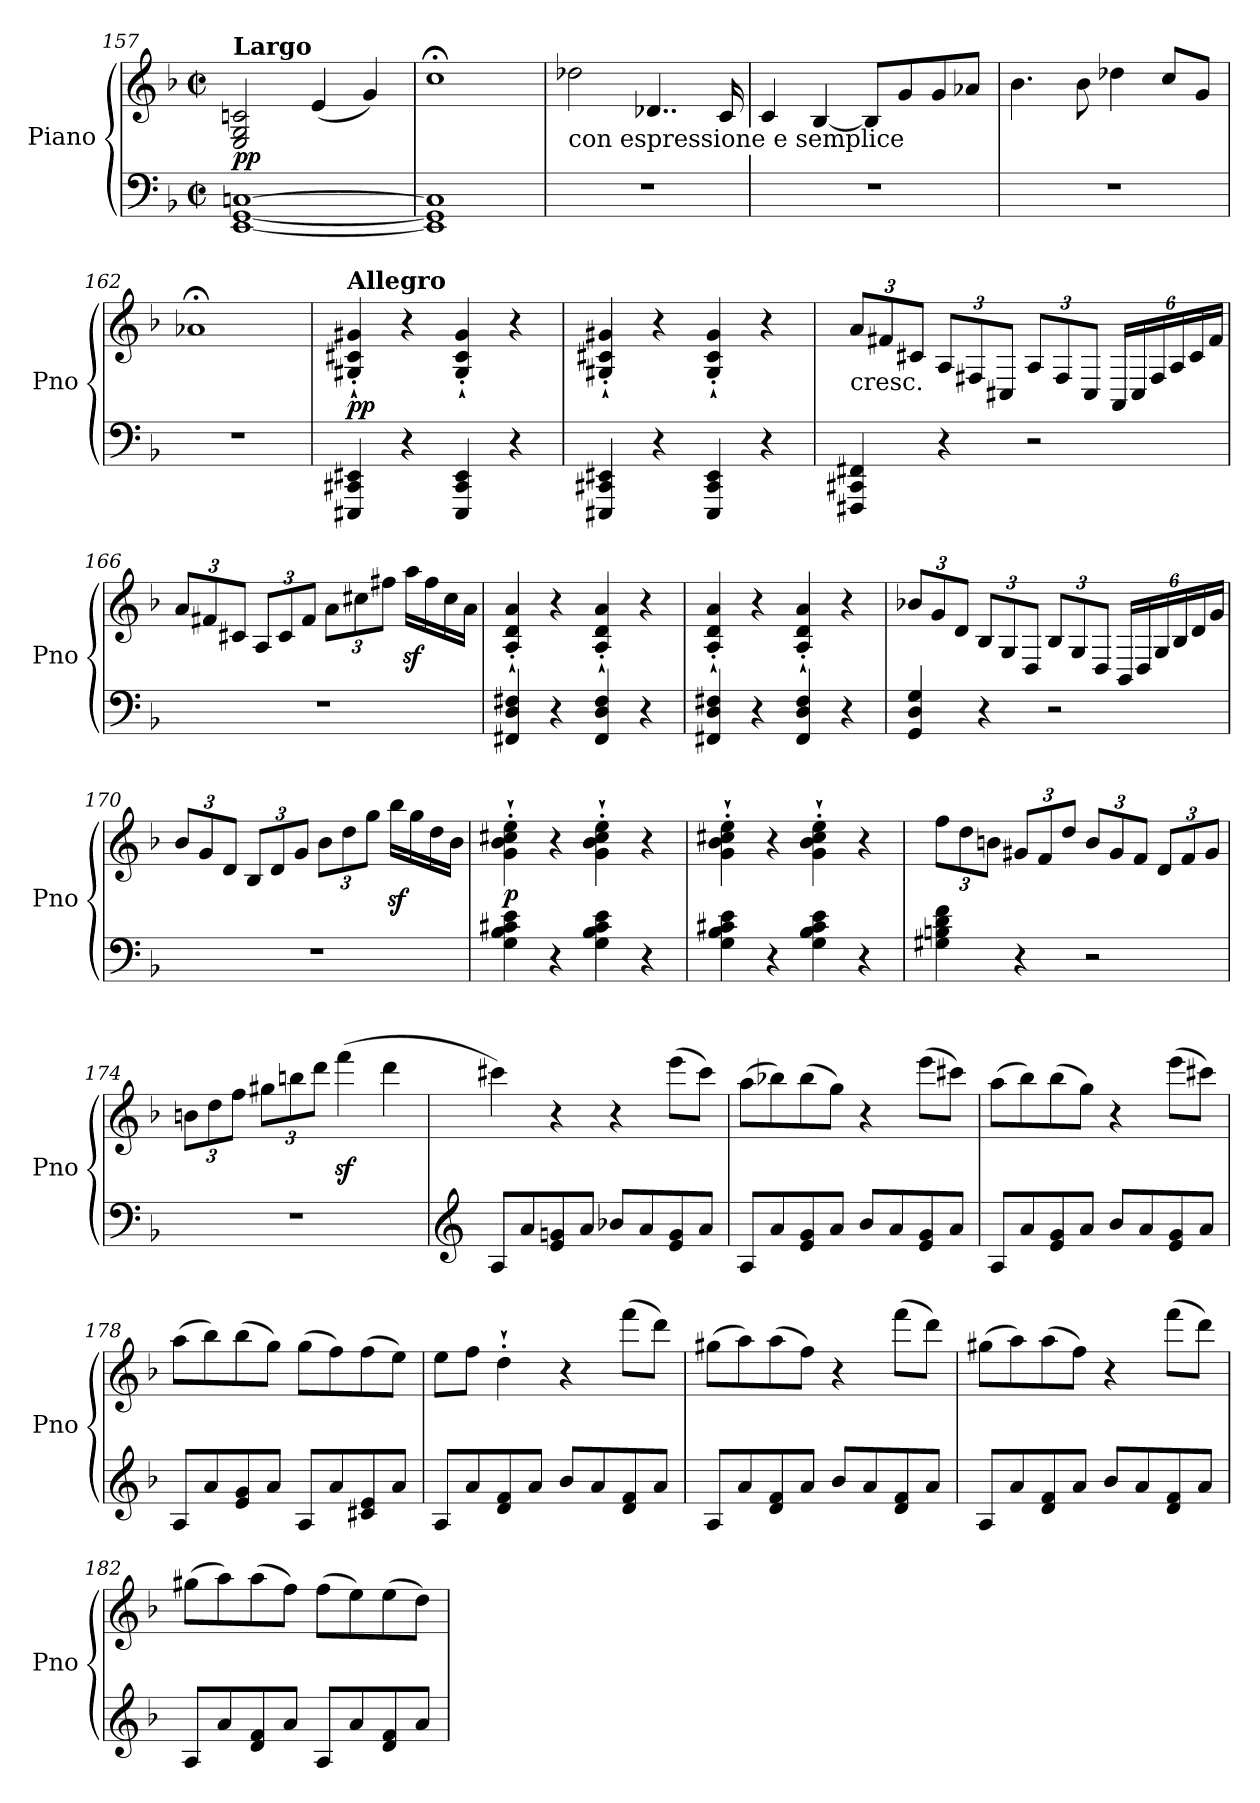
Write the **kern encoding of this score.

**kern	**kern	**dynam
*part1	*part1	*part1
*staff2	*staff1	*staff1/2
*I"Piano	*	*
*I'Pno	*	*
*clefF4	*clefG2	*
*k[b-]	*k[b-]	*
*F:	*F:	*
*M2/2	*M2/2	*
*met(c|)	*met(c|)	*
=157	=157	=157
!	!LO:TX:a:B:t=Largo	!
!	!	!LO:DY:b
[1EE [1GG [1Cn	2E/ 2G/ 2cn/	pp
.	(<4e/	.
.	4g/)	.
=158	=158	=158
1EE] 1GG] 1C]	1cc;<	.
=159	=159	=159
!	!LO:TX:b:t=con espressione e semplice	!
1r	2dd-X\	.
.	4..d-X/	.
.	16c/	.
=160	=160	=160
1r	4c/	.
.	[4B-/	.
.	8B-/L]	.
.	8g/	.
.	8g/	.
.	8a-X/J	.
=161	=161	=161
1r	4.b-\	.
.	8b-\	.
.	4dd-X\	.
.	8cc/L	.
.	8g/J	.
!!LO:LB:g=z
=162	=162	=162
1r	1a-X;<	.
=163	=163	=163
!	!LO:TX:a:B:t=Allegro	!
!	!	!LO:DY:b
4EEE#X/ 4CC#X/ 4EE#X/	4G#X/'` 4c#X/'` 4g#X/'`	pp
4r	4r	.
4EEE#/ 4CC#/ 4EE#/	4G#/'` 4c#/'` 4g#/'`	.
4r	4r	.
=164	=164	=164
4EEE#X/ 4CC#X/ 4EE#X/	4G#X/'` 4c#X/'` 4g#X/'`	.
4r	4r	.
4EEE#/ 4CC#/ 4EE#/	4G#/'` 4c#/'` 4g#/'`	.
4r	4r	.
=165	=165	=165
*	*Xbrackettup	*
!	!LO:TX:b:t=cresc.	!
4FFF#X/ 4CC#X/ 4FF#X/	12a/L	.
.	12f#X/	.
.	12c#X/J	.
4r	12A/L	.
.	12F#X/	.
.	12C#X/J	.
2r	12A/L	.
.	12F#/	.
.	12C#/J	.
.	24AA/LL	.
.	24C#/	.
.	24F#/	.
.	24A/	.
.	24c#/	.
.	24f#/JJ	.
!!LO:LB:g=z
=166	=166	=166
1r	12a/L	.
.	12f#X/	.
.	12c#X/J	.
.	12A/L	.
.	12c#/	.
.	12f#/J	.
.	12a\L	.
.	12cc#X\	.
.	12ff#X\J	.
.	16aaz<\LL	.
.	16ff#\	.
.	16cc#\	.
.	16a\JJ	.
=167	=167	=167
4FF#X/ 4D/ 4F#X/	4A/'` 4d/'` 4a/'`	.
4r	4r	.
4FF#/ 4D/ 4F#/	4A/'` 4d/'` 4a/'`	.
4r	4r	.
=168	=168	=168
4FF#X/ 4D/ 4F#X/	4A/'` 4d/'` 4a/'`	.
4r	4r	.
4FF#/ 4D/ 4F#/	4A/'` 4d/'` 4a/'`	.
4r	4r	.
=169	=169	=169
4GG/ 4D/ 4G/	12b-X/L	.
.	12g/	.
.	12d/J	.
4r	12B-/L	.
.	12G/	.
.	12D/J	.
2r	12B-/L	.
.	12G/	.
.	12D/J	.
.	24BB-/LL	.
.	24D/	.
.	24G/	.
.	24B-/	.
.	24d/	.
.	24g/JJ	.
!!LO:PB:g=z
=170	=170	=170
1r	12b-/L	.
.	12g/	.
.	12d/J	.
.	12B-/L	.
.	12d/	.
.	12g/J	.
.	12b-\L	.
.	12dd\	.
.	12gg\J	.
.	16bb-z<\LL	.
.	16gg\	.
.	16dd\	.
.	16b-\JJ	.
=171	=171	=171
!	!	!LO:DY:b
4G\ 4B-\ 4c#X\ 4e\	4g\'` 4b-\'` 4cc#X\'` 4ee\'`	p
4r	4r	.
4G\ 4B-\ 4c#\ 4e\	4g\'` 4b-\'` 4cc#\'` 4ee\'`	.
4r	4r	.
=172	=172	=172
4G\ 4B-\ 4c#X\ 4e\	4g\'` 4b-\'` 4cc#X\'` 4ee\'`	.
4r	4r	.
4G\ 4B-\ 4c#\ 4e\	4g\'` 4b-\'` 4cc#\'` 4ee\'`	.
4r	4r	.
=173	=173	=173
4G#X\ 4Bn\ 4d\ 4f\	12ff\L	.
.	12dd\	.
.	12bn\J	.
4r	12g#X/L	.
.	12f/	.
.	12dd/J	.
2r	12b/L	.
.	12g#/	.
.	12f/J	.
.	12d/L	.
.	12f/	.
.	12g#/J	.
!!LO:LB:g=z
=174	=174	=174
1r	12bn\L	.
.	12dd\	.
.	12ff\J	.
.	12gg#X\L	.
.	12bbn\	.
.	12ddd\J	.
.	(>4fffz<\	.
.	4ddd\	.
=175	=175	=175
*clefG2	*	*
8A/L	4ccc#X\)	.
8a/	.	.
8e/ 8gn/	4r	.
8a/J	.	.
8b-X/L	4r	.
8a/	.	.
8e/ 8g/	(>8eee\L	.
8a/J	8ccc#\J)	.
=176	=176	=176
8A/L	(>8aa\L	.
8a/	8bb-X\)	.
8e/ 8g/	(>8bb-\	.
8a/J	8gg\J)	.
8b-/L	4r	.
8a/	.	.
8e/ 8g/	(>8eee\L	.
8a/J	8ccc#X\J)	.
=177	=177	=177
8A/L	(>8aa\L	.
8a/	8bb-\)	.
8e/ 8g/	(>8bb-\	.
8a/J	8gg\J)	.
8b-/L	4r	.
8a/	.	.
8e/ 8g/	(>8eee\L	.
8a/J	8ccc#X\J)	.
!!LO:LB:g=z
=178	=178	=178
8A/L	(>8aa\L	.
8a/	8bb-\)	.
8e/ 8g/	(>8bb-\	.
8a/J	8gg\J)	.
8A/L	(>8gg\L	.
8a/	8ff\)	.
8c#X/ 8e/	(>8ff\	.
8a/J	8ee\J)	.
=179	=179	=179
8A/L	8ee\L	.
8a/	8ff\J	.
8d/ 8f/	4dd'`\	.
8a/J	.	.
8b-/L	4r	.
8a/	.	.
8d/ 8f/	(>8fff\L	.
8a/J	8ddd\J)	.
=180	=180	=180
8A/L	(>8gg#X\L	.
8a/	8aa\)	.
8d/ 8f/	(>8aa\	.
8a/J	8ff\J)	.
8b-/L	4r	.
8a/	.	.
8d/ 8f/	(>8fff\L	.
8a/J	8ddd\J)	.
=181	=181	=181
8A/L	(>8gg#X\L	.
8a/	8aa\)	.
8d/ 8f/	(>8aa\	.
8a/J	8ff\J)	.
8b-/L	4r	.
8a/	.	.
8d/ 8f/	(>8fff\L	.
8a/J	8ddd\J)	.
!!LO:LB:g=z
=182	=182	=182
8A/L	(>8gg#X\L	.
8a/	8aa\)	.
8d/ 8f/	(>8aa\	.
8a/J	8ff\J)	.
8A/L	(>8ff\L	.
8a/	8ee\)	.
8d/ 8f/	(>8ee\	.
8a/J	8dd\J)	.
=	=	=
*-	*-	*-
